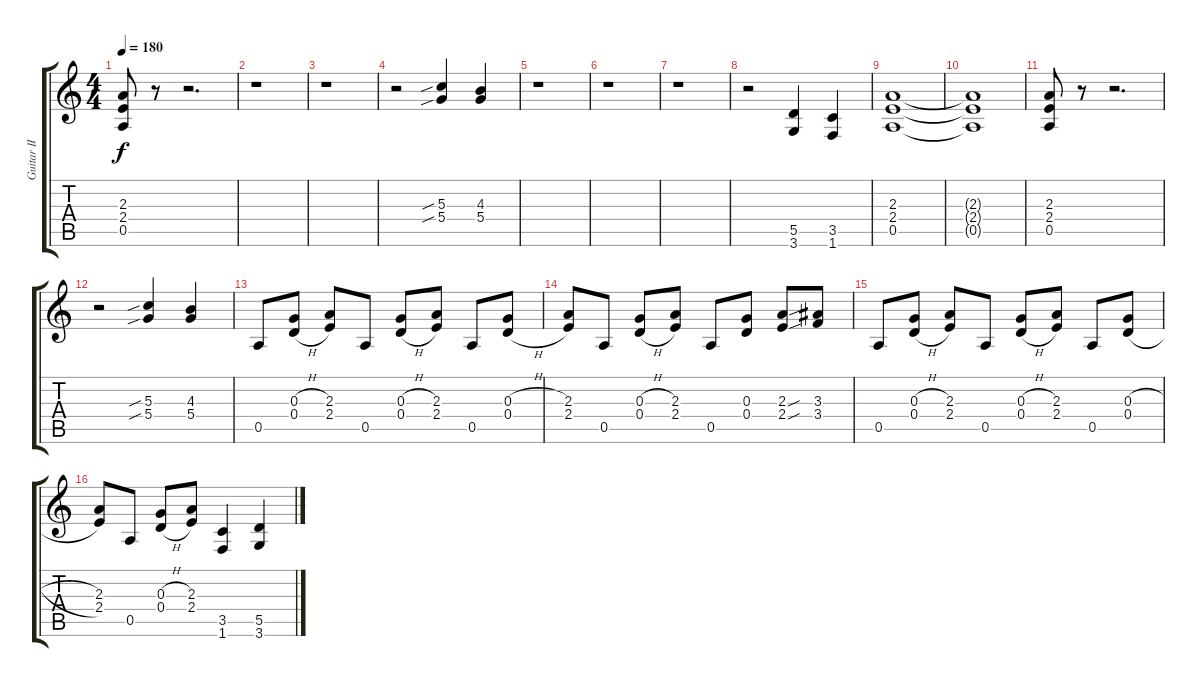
\track ("Guitar II" "Guitar II") {instrument distortionguitar}
\staff {score tabs}
\tuning (E4 B3 G3 D3 A2 E2) {hide}
\ts (4 4)
\tempo 180
\clef g2
\ks c
(2.3 2.4 0.5).8{dy f} r.8 r.2{d} |
r.1 |
r.1 |
r.2 (5.3{sib} 5.4{sib}).4 (4.3 5.4).4 |
r.1 |
r.1 |
r.1 |
r.2 (5.5 3.6).4 (3.5 1.6).4 |
(2.3 2.4 0.5).1 |
(2.3{t} 2.4{t} 0.5{t}).1 |
(2.3 2.4 0.5).8 r.8 r.2{d} |
r.2 (5.3{sib} 5.4{sib}).4 (4.3 5.4).4 |
0.5.8 (0.3{h} 0.4{h}).8 (2.3 2.4).8 0.5.8 (0.3{h} 0.4{h}).8 (2.3 2.4).8 0.5.8 (0.3{h} 0.4{h}).8 |
(2.3 2.4).8 0.5.8 (0.3{h} 0.4{h}).8 (2.3 2.4).8 0.5.8 (0.3 0.4).8 (2.3{sou} 2.4{sou}).8 (3.3 3.4).8 |
0.5.8 (0.3{h} 0.4{h}).8 (2.3 2.4).8 0.5.8 (0.3{h} 0.4{h}).8 (2.3 2.4).8 0.5.8 (0.3{h} 0.4{h}).8 |
(2.3 2.4).8 0.5.8 (0.3{h} 0.4{h}).8 (2.3 2.4).8 (3.5 1.6).4 (5.5 3.6).4
